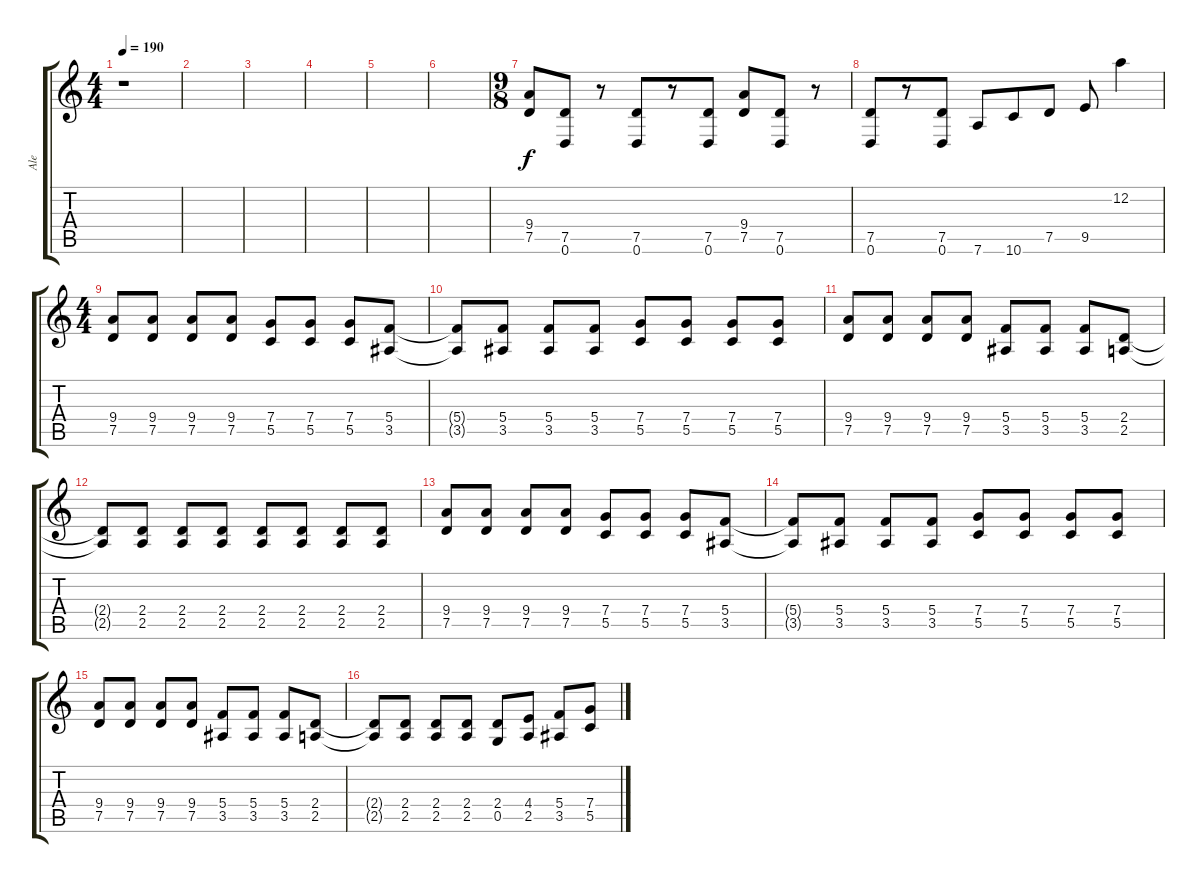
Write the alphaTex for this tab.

\track ("Ale" "Ale") {instrument overdrivenguitar}
\staff {score tabs}
\tuning (D4 A3 F3 C3 G2 D2) {hide}
\ts (4 4)
\tempo 190
\clef g2
\ks c
r.1{dy f instrument overdrivenguitar} |
|
|
|
|
|
\ts (9 8)
(9.4 7.5).8 (7.5 0.6).8 r.8 (7.5 0.6).8 r.8 (7.5 0.6).8 (9.4 7.5).8 (7.5 0.6).8 r.8 |
(7.5 0.6).8 r.8 (7.5 0.6).8 7.6.8 10.6.8 7.5.8 9.5.8 12.2.4 |
\ts (4 4)
(9.4 7.5).8 (9.4 7.5).8 (9.4 7.5).8 (9.4 7.5).8 (7.4 5.5).8 (7.4 5.5).8 (7.4 5.5).8 (5.4 3.5).8 |
(5.4{t} 3.5{t}).8 (5.4 3.5).8 (5.4 3.5).8 (5.4 3.5).8 (7.4 5.5).8 (7.4 5.5).8 (7.4 5.5).8 (7.4 5.5).8 |
(9.4 7.5).8 (9.4 7.5).8 (9.4 7.5).8 (9.4 7.5).8 (5.4 3.5).8 (5.4 3.5).8 (5.4 3.5).8 (2.4 2.5).8 |
(2.4{t} 2.5{t}).8 (2.4 2.5).8 (2.4 2.5).8 (2.4 2.5).8 (2.4 2.5).8 (2.4 2.5).8 (2.4 2.5).8 (2.4 2.5).8 |
(9.4 7.5).8 (9.4 7.5).8 (9.4 7.5).8 (9.4 7.5).8 (7.4 5.5).8 (7.4 5.5).8 (7.4 5.5).8 (5.4 3.5).8 |
(5.4{t} 3.5{t}).8 (5.4 3.5).8 (5.4 3.5).8 (5.4 3.5).8 (7.4 5.5).8 (7.4 5.5).8 (7.4 5.5).8 (7.4 5.5).8 |
(9.4 7.5).8 (9.4 7.5).8 (9.4 7.5).8 (9.4 7.5).8 (5.4 3.5).8 (5.4 3.5).8 (5.4 3.5).8 (2.4 2.5).8 |
(2.4{t} 2.5{t}).8 (2.4 2.5).8 (2.4 2.5).8 (2.4 2.5).8 (2.4 0.5).8 (4.4 2.5).8 (5.4 3.5).8 (7.4 5.5).8
